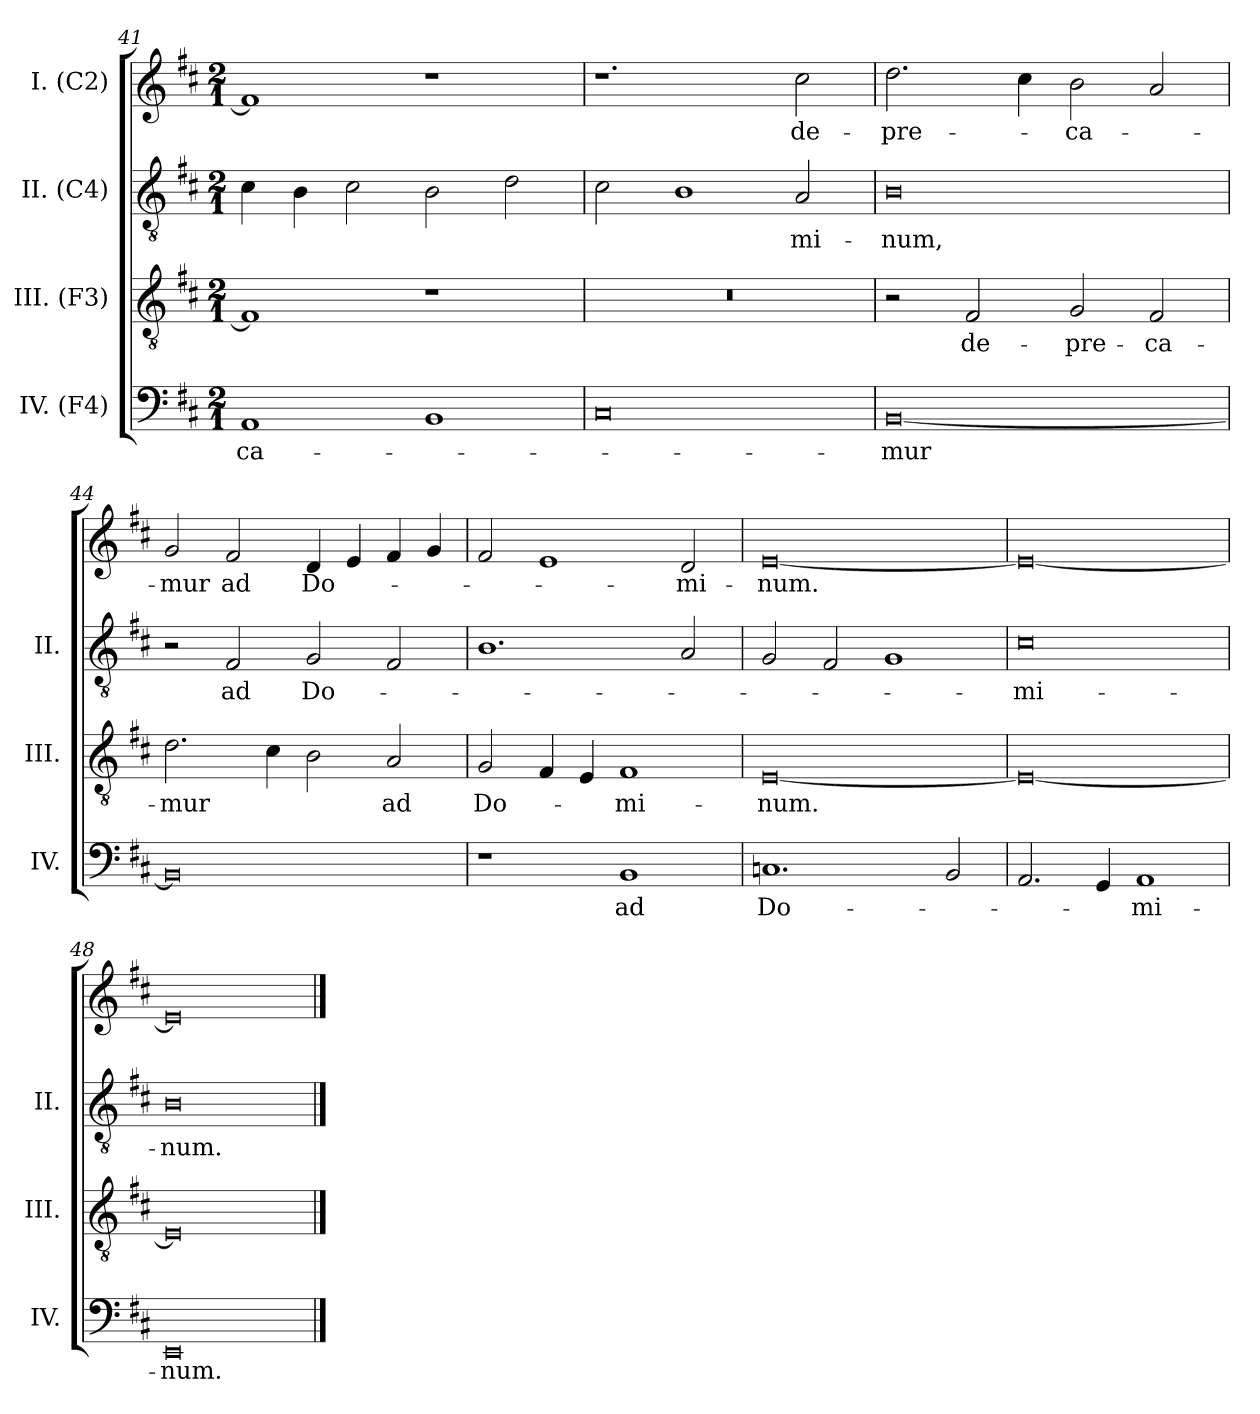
**kern	**text	**kern	**text	**kern	**text	**kern	**text
*part4	*part4	*part3	*part3	*part2	*part2	*part1	*part1
*staff4	*staff4	*staff3	*staff3	*staff2	*staff2	*staff1	*staff1
*I"IV. (F4)	*	*I"III. (F3)	*	*I"II. (C4)	*	*I"I. (C2)	*
*I'IV.	*	*I'III.	*	*I'II.	*	*	*
*clefF4	*	*clefGv2	*	*clefGv2	*	*clefG2	*
*	*	*ITrd7c12	*	*ITrd7c12	*	*	*
*k[f#c#]	*	*k[f#c#]	*	*k[f#c#]	*	*k[f#c#]	*
*D:	*	*D:	*	*D:	*	*D:	*
*M2/1	*	*M2/1	*	*M2/1	*	*M2/1	*
=41	=41	=41	=41	=41	=41	=41	=41
!	!LO:LY:b:color=#000000	!	!	!	!	!	!
1AAi	-ca-	1FF#i]	.	4C#i\	.	1f#i]	.
.	.	.	.	4BBi\	.	.	.
.	.	.	.	2C#i\	.	.	.
1BBi	.	1r	.	2BBi\	.	1r	.
.	.	.	.	2Di\	.	.	.
=42	=42	=42	=42	=42	=42	=42	=42
!	!	!LO:N:vis=1	!	!	!	!	!
0C#i	.	0r	.	2C#i\	.	1.r	.
.	.	.	.	1BBi	.	.	.
!	!	!	!	!	!LO:LY:b:color=#000000	!	!
!	!	!	!	!	!	!	!LO:LY:b:color=#000000
.	.	.	.	2AAi/	-mi-	2cc#i\	de-
!!LO:LB:g=z
=43	=43	=43	=43	=43	=43	=43	=43
!	!LO:LY:b:color=#000000	!	!	!	!	!	!
!	!	!	!	!	!LO:LY:b:color=#000000	!	!
!	!	!	!	!	!	!	!LO:LY:b:color=#000000
[0BBi	-mur	2r	.	0BBi	-num,	2.ddi\	-pre-
!	!	!	!LO:LY:b:color=#000000	!	!	!	!
.	.	2FF#i/	de-	.	.	.	.
.	.	.	.	.	.	4cc#i\	.
!	!	!	!LO:LY:b:color=#000000	!	!	!	!
!	!	!	!	!	!	!	!LO:LY:b:color=#000000
.	.	2GGi/	-pre-	.	.	2bi\	-ca-
!	!	!	!LO:LY:b:color=#000000	!	!	!	!
.	.	2FF#i/	-ca-	.	.	2ai/	.
=44	=44	=44	=44	=44	=44	=44	=44
!	!	!	!LO:LY:b:color=#000000	!	!	!	!
!	!	!	!	!	!	!	!LO:LY:b:color=#000000
0BBi]	.	2.Di\	-mur	2r	.	2gi/	-mur
!	!	!	!	!	!LO:LY:b:color=#000000	!	!
!	!	!	!	!	!	!	!LO:LY:b:color=#000000
.	.	.	.	2FF#i/	ad	2f#i/	ad
.	.	4C#i\	.	.	.	.	.
!	!	!	!	!	!LO:LY:b:color=#000000	!	!
!	!	!	!	!	!	!	!LO:LY:b:color=#000000
.	.	2BBi\	.	2GGi/	Do-	4di/	Do-
.	.	.	.	.	.	4ei/	.
!	!	!	!LO:LY:b:color=#000000	!	!	!	!
.	.	2AAi/	ad	2FF#i/	.	4f#i/	.
.	.	.	.	.	.	4gi/	.
=45	=45	=45	=45	=45	=45	=45	=45
!	!	!	!LO:LY:b:color=#000000	!	!	!	!
1r	.	2GGi/	Do-	1.BBi	.	2f#i/	.
.	.	4FF#i/	.	.	.	1ei	.
.	.	4EEi/	.	.	.	.	.
!	!LO:LY:b:color=#000000	!	!	!	!	!	!
!	!	!	!LO:LY:b:color=#000000	!	!	!	!
1BBi	ad	1FF#i	-mi-	.	.	.	.
!	!	!	!	!	!	!	!LO:LY:b:color=#000000
.	.	.	.	2AAi/	.	2di/	-mi-
=46	=46	=46	=46	=46	=46	=46	=46
!	!LO:LY:b:color=#000000	!	!	!	!	!	!
!	!	!	!LO:LY:b:color=#000000	!	!	!	!
!	!	!	!	!	!	!	!LO:LY:b:color=#000000
1.Ci	Do-	[0EEi	-num.	2GGi/	.	[0ei	-num.
.	.	.	.	2FF#i/	.	.	.
.	.	.	.	1GGi	.	.	.
2BBi/	.	.	.	.	.	.	.
=47	=47	=47	=47	=47	=47	=47	=47
!	!	!	!	!	!LO:LY:b:color=#000000	!	!
2.AAi/	.	0EEi_	.	0C#i	-mi-	0ei_	.
4GGi/	.	.	.	.	.	.	.
!	!LO:LY:b:color=#000000	!	!	!	!	!	!
1AAi	-mi-	.	.	.	.	.	.
=48	=48	=48	=48	=48	=48	=48	=48
!	!LO:LY:b:color=#000000	!	!	!	!	!	!
!	!	!	!	!	!LO:LY:b:color=#000000	!	!
0EEi	-num.	0EEi]	.	0BBi	-num.	0ei]	.
==	==	==	==	==	==	==	==
*-	*-	*-	*-	*-	*-	*-	*-
